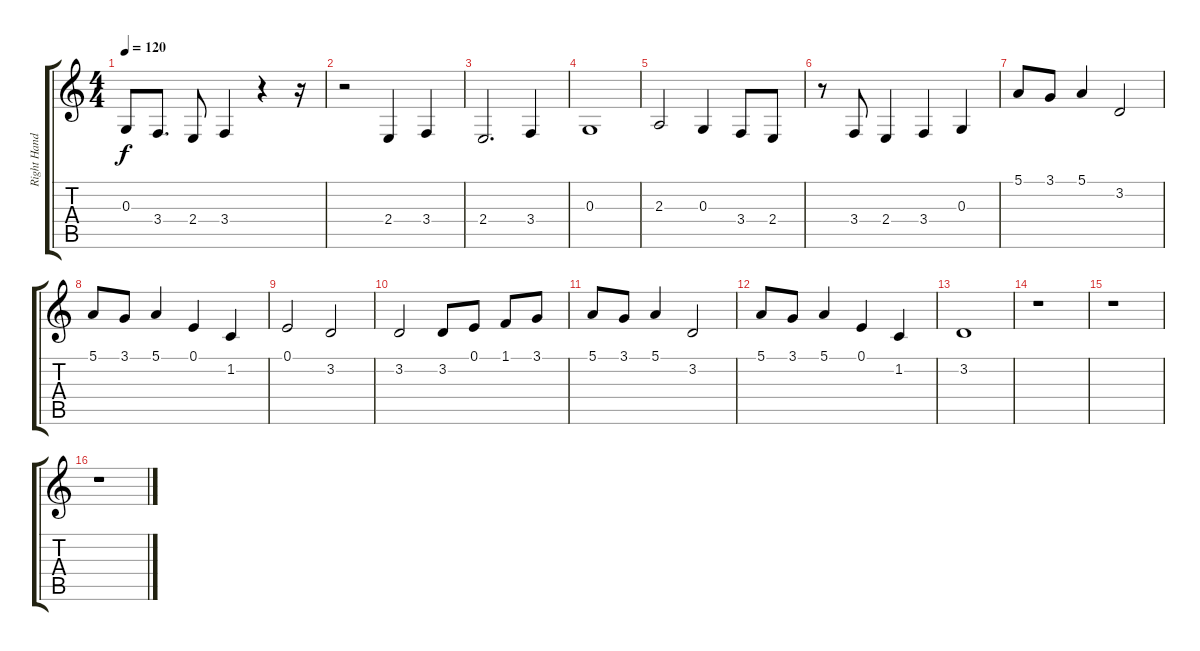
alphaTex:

\track ("Right Hand" "Right Hand") {instrument acousticgrandpiano}
\staff {score tabs}
\tuning (E4 B3 G3 D3 A2 E2) {hide}
\ts (4 4)
\tempo 120
\clef g2
\ks c
0.3.8{dy f} 3.4.8{d} 2.4.8 3.4.4 r.4 r.16 |
r.2 2.4.4 3.4.4 |
2.4.2{d} 3.4.4 |
0.3.1 |
2.3.2 0.3.4 3.4.8 2.4.8 |
r.8 3.4.8 2.4.4 3.4.4 0.3.4 |
5.1.8 3.1.8 5.1.4 3.2.2 |
5.1.8 3.1.8 5.1.4 0.1.4 1.2.4 |
0.1.2 3.2.2 |
3.2.2 3.2.8 0.1.8 1.1.8 3.1.8 |
5.1.8 3.1.8 5.1.4 3.2.2 |
5.1.8 3.1.8 5.1.4 0.1.4 1.2.4 |
3.2.1 |
r.1 |
r.1 |
r.1
